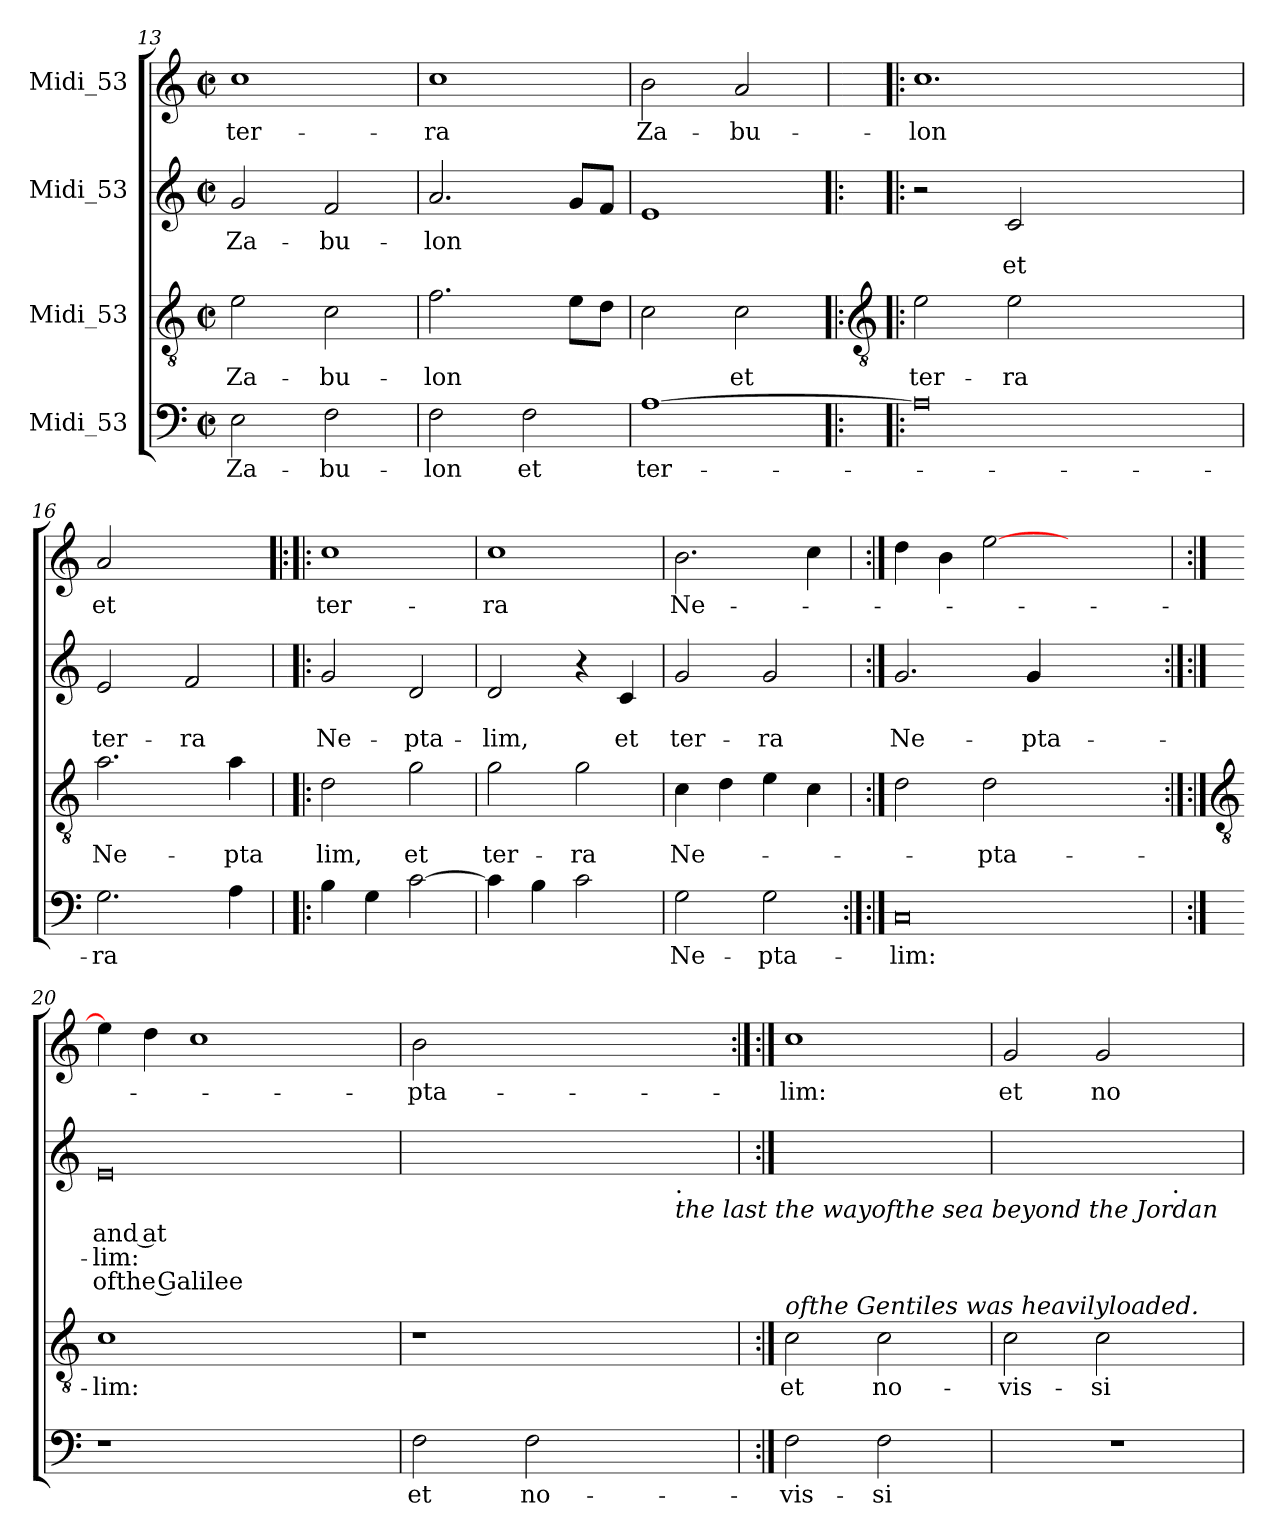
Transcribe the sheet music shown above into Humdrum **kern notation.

**kern	**text	**kern	**text	**kern	**text	**text	**text	**kern	**text
*part4	*part4	*part3	*part3	*part2	*part2	*part2	*part2	*part1	*part1
*staff4	*staff4	*staff3	*staff3	*staff2	*staff2	*staff2	*staff2	*staff1	*staff1
*I"Midi_53	*	*I"Midi_53	*	*I"Midi_53	*	*	*	*I"Midi_53	*
*clefF4	*	*clefGv2	*	*clefG2	*	*	*	*clefG2	*
*k[]	*	*k[]	*	*k[]	*	*	*	*k[]	*
*C:	*	*C:	*	*C:	*	*	*	*C:	*
*M2/2	*	*M2/2	*	*M2/2	*	*	*	*M2/2	*
*met(c|)	*	*met(c|)	*	*met(c|)	*	*	*	*met(c|)	*
=13	=13	=13	=13	=13	=13	=13	=13	=13	=13
!	!LO:LY:b	!	!LO:LY:b	!	!LO:LY:b	!	!	!	!LO:LY:b
*	*	*	*	*	*	*	*	*^	*
2E\	Za-	2e\	Za-	2g/	Za-	.	.	1cc/	4ryy	ter-
.	.	.	.	.	.	.	.	.	4ryy	.
!	!LO:LY:b	!	!LO:LY:b	!	!LO:LY:b	!	!	!	!	!
2F\	-bu-	2c\	-bu-	2f/	-bu-	.	.	.	4ryy	.
.	.	.	.	.	.	.	.	.	4ryy	.
=14	=14	=14	=14	=14	=14	=14	=14	=14	=14	=14
!	!LO:LY:b	!	!LO:LY:b	!	!LO:LY:b	!	!	!	!	!LO:LY:b
2F\	-lon	2.f\	-lon	2.a/	-lon	.	.	1cc/	4ryy	-ra
.	.	.	.	.	.	.	.	.	4ryy	.
!	!LO:LY:b	!	!	!	!	!	!	!	!	!
2F\	et	.	.	.	.	.	.	.	4ryy	.
.	.	8e\L	.	8g/L	.	.	.	.	4ryy	.
.	.	8d\J	.	8f/J	.	.	.	.	.	.
=15	=15	=15	=15	=15	=15	=15	=15	=15	=15	=15
!	!LO:LY:b	!	!	!	!	!	!	!	!	!LO:LY:b
[1A	ter-	2c\	.	1e	.	.	.	2b\	4ryy	Za-
.	.	.	.	.	.	.	.	.	4ryy	.
!	!	!	!LO:LY:b	!	!	!	!	!	!	!LO:LY:b
.	.	2c\	et	.	.	.	.	2a/	4ryy	-bu-
.	.	.	.	.	.	.	.	.	4ryy	.
!!LO:LB:g=z	!!
=16!|:	=16	=16!|:	=16	=16!|:	=16	=16	=16	=16	=16	=16
*	*	*clefGv2	*	*	*	*	*	*	*	*
!	!	!	!LO:LY:b	!	!	!	!	!	!	!LO:LY:b
0A]	.	2e\	ter-	2r	.	.	.	1.cc/	4ryy	-lon
.	.	.	.	.	.	.	.	.	4ryy	.
!	!	!	!LO:LY:b	!	!	!LO:LY:b	!	!	!	!
.	.	2e\	-ra	2c/	.	et	.	.	4ryy	.
.	.	.	.	.	.	.	.	.	4ryy	.
.	.	1ryy	.	1ryy	.	.	.	.	2ryy	.
.	.	.	.	.	.	.	.	2ryy	2ryy	.
=16	=16	=16	=16	=16	=16	=16	=16	=16	=16	=16
!	!LO:LY:b	!	!LO:LY:b	!	!	!LO:LY:b	!	!	!	!LO:LY:b
2.G\	-ra	2.a\	Ne-	2e/	.	ter-	.	2a/	4ryy	et
.	.	.	.	.	.	.	.	.	4ryy	.
!	!	!	!	!	!	!LO:LY:b	!	!	!	!
.	.	.	.	2f/	.	-ra	.	2ryy	4ryy	.
!	!	!	!LO:LY:b	!	!	!	!	!	!	!
4A\	.	4a\	-pta	.	.	.	.	.	4ryy	.
!!LO:LB:g=z
=17	=17!|:	=17	=17!|:	=17	=17!|:	=17!|:	=17!|:	=17!|:	=17!|:	=17!|:
!	!	!	!LO:LY:b	!	!	!LO:LY:b	!	!	!	!LO:LY:b
*	*	*	*	*	*	*	*	*v	*v	*
4B\	.	2d\	lim,	2g/	.	Ne-	.	1cc	ter-
4G\	.	.	.	.	.	.	.	.	.
!	!	!	!LO:LY:b	!	!	!LO:LY:b	!	!	!
[2c\	.	2g\	et	2d/	.	-pta-	.	.	.
=17A	=17A	=17A	=17A	=17A	=17A	=17A	=17A	=17A	=17A
!	!	!	!LO:LY:b	!	!	!LO:LY:b	!	!	!LO:LY:b
4c\]	.	2g\	ter-	2d/	.	-lim,	.	1cc	-ra
4B\	.	.	.	.	.	.	.	.	.
!	!	!	!LO:LY:b	!	!	!	!	!	!
2c\	.	2g\	-ra	4r	.	.	.	.	.
!	!	!	!	!	!	!LO:LY:b	!	!	!
.	.	.	.	4c/	.	et	.	.	.
=18	=18	=18	=18	=18	=18	=18	=18	=18	=18
!	!LO:LY:b	!	!LO:LY:b	!	!	!LO:LY:b	!	!	!LO:LY:b
2G\	Ne-	4c\	Ne-	2g/	.	ter-	.	2.b\	Ne-
.	.	4d\	.	.	.	.	.	.	.
!	!LO:LY:b	!	!	!	!	!LO:LY:b	!	!	!
2G\	-pta-	4e\	.	2g/	.	-ra	.	.	.
.	.	4c\	.	.	.	.	.	4cc\	.
!!LO:LB:g=z
=19:|!	=19	=19	=19	=19	=19	=19	=19	=19	=19
!	!LO:LY:b	!	!	!	!	!LO:LY:b	!	!	!
0C	-lim:	2d\	.	2.g/	.	Ne-	.	4dd\	.
.	.	.	.	.	.	.	.	4b\	.
!	!	!	!LO:LY:b	!	!	!	!	!	!
.	.	2d\	-pta-	.	.	.	.	[2ee\	.
!	!	!	!	!	!	!LO:LY:b	!	!	!
.	.	.	.	4g/	.	-pta-	.	.	.
.	.	1ryy	.	1ryy	.	.	.	1ryy	.
!!LO:LB:g=z
=20	=20	=20:|!	=20	=20:|!	=20	=20	=20	=20	=20
*	*	*clefGv2	*	*	*	*	*	*	*
!	!	!	!LO:LY:b	!	!LO:LY:b	!LO:LY:b	!LO:LY:b	!	!
1r	.	1c	-lim:	0e	-and at	lim:	ofthe Galilee	4ee\]	.
.	.	.	.	.	.	.	.	4dd\	.
.	.	.	.	.	.	.	.	1cc	.
1ryy	.	1ryy	.	.	.	.	.	.	.
.	.	.	.	.	.	.	.	2ryy	.
=21A	=21A	=21A	=21A	=21A	=21A	=21A	=21A	=21A	=21A
!	!LO:LY:b	!	!	!	!	!	!	!	!LO:LY:b
2F\	et	1r	.	64ryy	.	.	.	2b\	-pta-
.	.	.	.	64ryy	.	.	.	.	.
.	.	.	.	64ryy	.	.	.	.	.
.	.	.	.	4ryy	.	.	.	.	.
.	.	.	.	4ryy	.	.	.	.	.
!	!LO:LY:b	!	!	!	!	!	!	!	!
2F\	no-	.	.	.	.	.	.	2ryy	.
.	.	.	.	4ryy	.	.	.	.	.
.	.	.	.	64ryy	.	.	.	.	.
.	.	.	.	64ryy	.	.	.	.	.
.	.	.	.	64ryy	.	.	.	.	.
.	.	.	.	64ryy	.	.	.	.	.
.	.	.	.	64ryy	.	.	.	.	.
.	.	.	.	64ryy	.	.	.	.	.
.	.	.	.	64ryy	.	.	.	.	.
.	.	.	.	64ryy	.	.	.	.	.
.	.	.	.	64ryy	.	.	.	.	.
.	.	.	.	64ryy	.	.	.	.	.
!	!	!	!	!LO:TX:b:t=.	!	!	!	!	!
!	!	!	!	!LO:TX:b:i:t=the last the wayofthe sea beyond the Jordan	!	!	!	!	!
.	.	.	.	64ryy	.	.	.	.	.
.	.	.	.	4ryy	.	.	.	.	.
8..ryy	.	8..ryy	.	.	.	.	.	8..ryy	.
!!LO:LB:g=z
=22	=22:|!	=22	=22:|!	=22	=22:|!	=22:|!	=22:|!	=22:|!	=22:|!
!	!	!LO:TX:a:i:t=ofthe Gentiles was heavilyloaded.	!	!	!	!	!	!	!
!	!LO:LY:b	!	!LO:LY:b	!	!	!	!	!	!LO:LY:b
2F\	-vis-	2c\	et	4ryy	.	.	.	1cc	-lim:
.	.	.	.	4ryy	.	.	.	.	.
!	!LO:LY:b	!	!LO:LY:b	!	!	!	!	!	!
2F\	-si-	2c\	no-	4ryy	.	.	.	.	.
.	.	.	.	32ryy	.	.	.	.	.
.	.	.	.	4ryy	.	.	.	.	.
32ryy	.	32ryy	.	.	.	.	.	32ryy	.
=22A	=22A	=22A	=22A	=22A	=22A	=22A	=22A	=22A	=22A
!	!	!	!LO:LY:b	!	!	!	!	!	!LO:LY:b
1r	.	2c\	-vis-	4ryy	.	.	.	2g/	et
.	.	.	.	4ryy	.	.	.	.	.
!	!	!	!LO:LY:b	!	!	!	!	!	!LO:LY:b
.	.	2c\	-si-	32ryy	.	.	.	2g/	no-
.	.	.	.	32ryy	.	.	.	.	.
.	.	.	.	32ryy	.	.	.	.	.
.	.	.	.	32ryy	.	.	.	.	.
.	.	.	.	32ryy	.	.	.	.	.
.	.	.	.	32ryy	.	.	.	.	.
!	!	!	!	!LO:TX:b:t=.	!	!	!	!	!
.	.	.	.	32ryy	.	.	.	.	.
.	.	.	.	4ryy	.	.	.	.	.
.	.	.	.	32ryy	.	.	.	.	.
=	=	=	=	=	=	=	=	=	=
*-	*-	*-	*-	*-	*-	*-	*-	*-	*-
